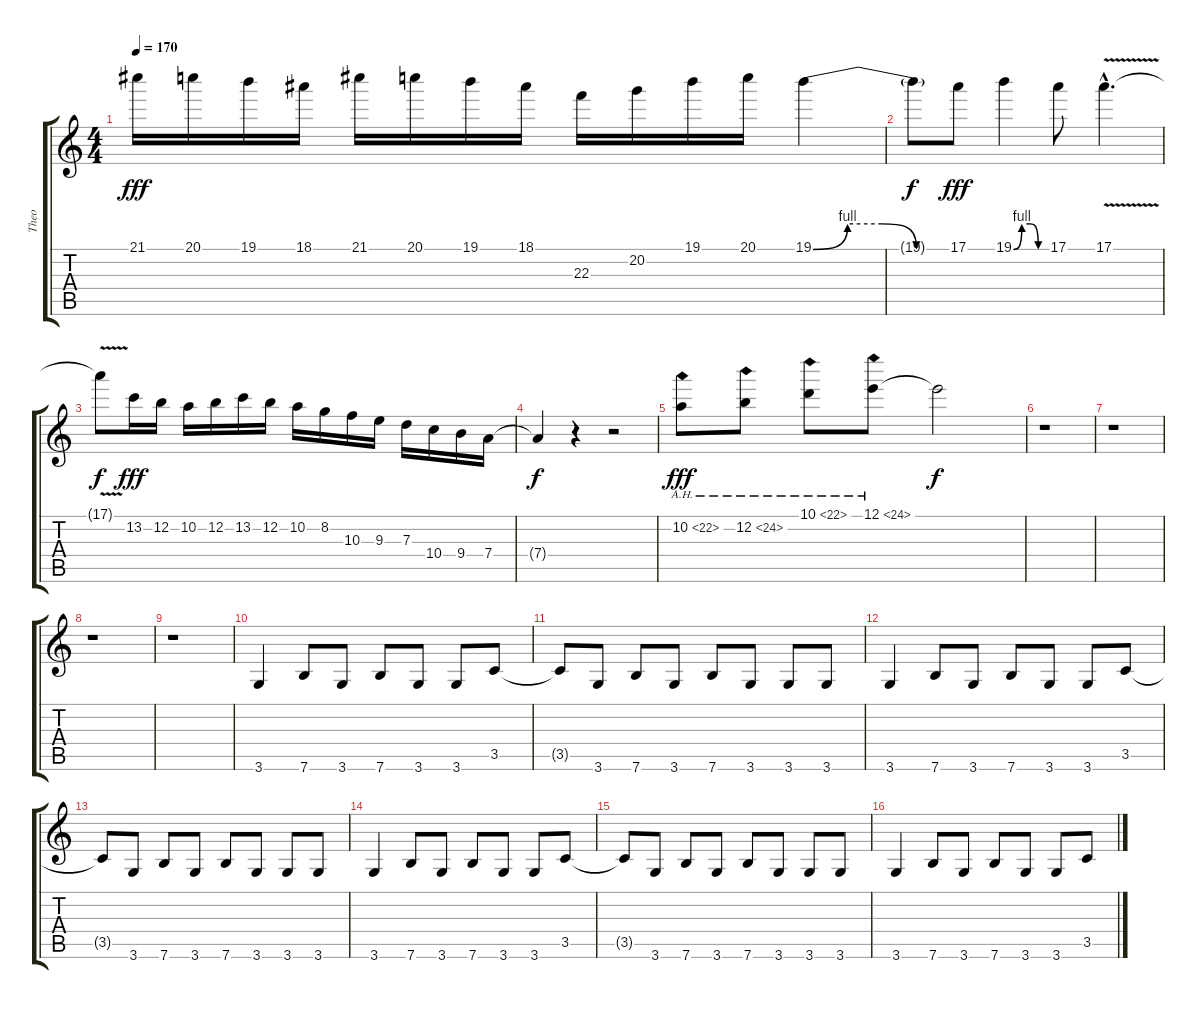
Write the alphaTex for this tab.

\track ("Theo" "Theo") {instrument overdrivenguitar}
\staff {score tabs}
\tuning (E4 B3 G3 D3 A2 E2) {hide}
\ts (4 4)
\tempo 170
\clef g2
\ks c
21.1.16{dy fff} 20.1.16 19.1.16 18.1.16 21.1.16 20.1.16 19.1.16 18.1.16 22.3.16 20.2.16 19.1.16 20.1.16 19.1{be (custom 0 0 15 4 30 4 45 0 60 0)}.4 |
19.1{t}.8{dy f} 17.1.8{dy fff} 19.1{be (custom 0 0 15 4 30 4 45 0 60 0)}.4 17.1.8 17.1{v hac}.4{d} |
17.1{t}.8{dy f} 13.2.16{dy fff} 12.2.16 10.2.16 12.2.16 13.2.16 12.2.16 10.2.16 8.2.16 10.3.16 9.3.16 7.3.16 10.4.16 9.4.16 7.4.16 |
7.4{t}.4{dy f} r.4 r.2 |
10.2{ah 12}.8{dy fff} 12.2{ah 12}.8 10.1{ah 12}.8 12.1{ah 12}.8 12.1{t}.2{dy f} |
r.1 |
r.1 |
r.1 |
r.1 |
3.6.4 7.6.8 3.6.8 7.6.8 3.6.8 3.6.8 3.5.8 |
3.5{t}.8 3.6.8 7.6.8 3.6.8 7.6.8 3.6.8 3.6.8 3.6.8 |
3.6.4 7.6.8 3.6.8 7.6.8 3.6.8 3.6.8 3.5.8 |
3.5{t}.8 3.6.8 7.6.8 3.6.8 7.6.8 3.6.8 3.6.8 3.6.8 |
3.6.4 7.6.8 3.6.8 7.6.8 3.6.8 3.6.8 3.5.8 |
3.5{t}.8 3.6.8 7.6.8 3.6.8 7.6.8 3.6.8 3.6.8 3.6.8 |
3.6.4 7.6.8 3.6.8 7.6.8 3.6.8 3.6.8 3.5.8
